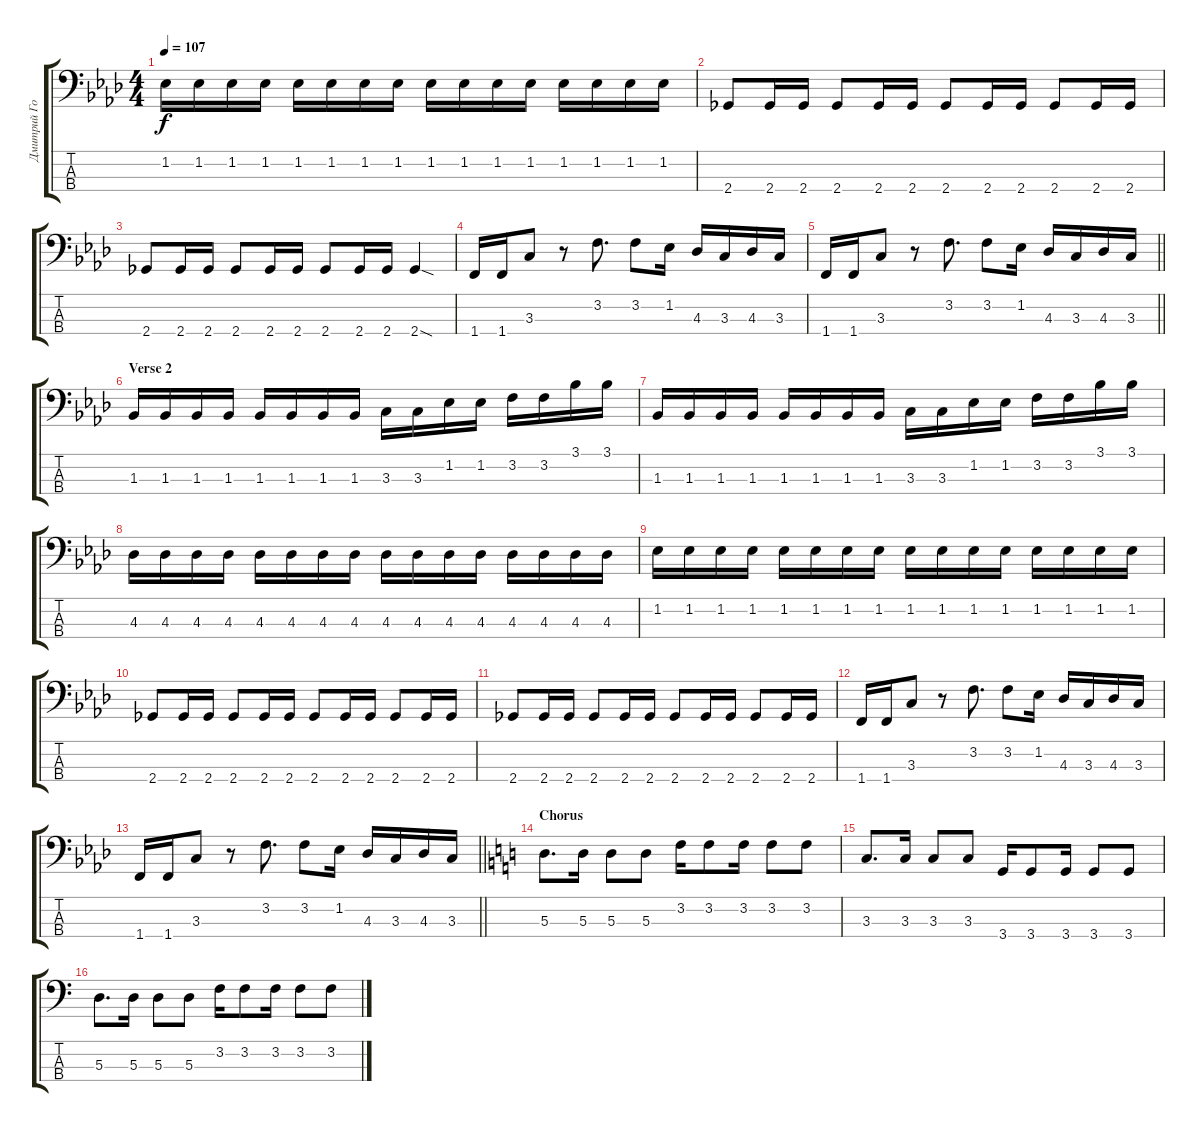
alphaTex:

\track ("Дмитрий Голяшев" "Дмитрий Го") {instrument electricbasspick}
\staff {score tabs}
\tuning (G2 D2 A1 E1) {hide}
\ts (4 4)
\tempo 107
\clef f4
\ks ab
1.2.16{dy f} 1.2.16 1.2.16 1.2.16 1.2.16 1.2.16 1.2.16 1.2.16 1.2.16 1.2.16 1.2.16 1.2.16 1.2.16 1.2.16 1.2.16 1.2.16 |
2.4.8 2.4.16 2.4.16 2.4.8 2.4.16 2.4.16 2.4.8 2.4.16 2.4.16 2.4.8 2.4.16 2.4.16 |
2.4.8 2.4.16 2.4.16 2.4.8 2.4.16 2.4.16 2.4.8 2.4.16 2.4.16 2.4{sod}.4 |
1.4.16 1.4.16 3.3.8 r.8 3.2.8{d} 3.2.8 1.2.16 4.3.16 3.3.16 4.3.16 3.3.16 |
\barLineRight lightlight
1.4.16 1.4.16 3.3.8 r.8 3.2.8{d} 3.2.8 1.2.16 4.3.16 3.3.16 4.3.16 3.3.16 |
\section ("" "Verse 2")
1.3.16 1.3.16 1.3.16 1.3.16 1.3.16 1.3.16 1.3.16 1.3.16 3.3.16 3.3.16 1.2.16 1.2.16 3.2.16 3.2.16 3.1.16 3.1.16 |
1.3.16 1.3.16 1.3.16 1.3.16 1.3.16 1.3.16 1.3.16 1.3.16 3.3.16 3.3.16 1.2.16 1.2.16 3.2.16 3.2.16 3.1.16 3.1.16 |
4.3.16 4.3.16 4.3.16 4.3.16 4.3.16 4.3.16 4.3.16 4.3.16 4.3.16 4.3.16 4.3.16 4.3.16 4.3.16 4.3.16 4.3.16 4.3.16 |
1.2.16 1.2.16 1.2.16 1.2.16 1.2.16 1.2.16 1.2.16 1.2.16 1.2.16 1.2.16 1.2.16 1.2.16 1.2.16 1.2.16 1.2.16 1.2.16 |
2.4.8 2.4.16 2.4.16 2.4.8 2.4.16 2.4.16 2.4.8 2.4.16 2.4.16 2.4.8 2.4.16 2.4.16 |
2.4.8 2.4.16 2.4.16 2.4.8 2.4.16 2.4.16 2.4.8 2.4.16 2.4.16 2.4.8 2.4.16 2.4.16 |
1.4.16 1.4.16 3.3.8 r.8 3.2.8{d} 3.2.8 1.2.16 4.3.16 3.3.16 4.3.16 3.3.16 |
\barLineRight lightlight
1.4.16 1.4.16 3.3.8 r.8 3.2.8{d} 3.2.8 1.2.16 4.3.16 3.3.16 4.3.16 3.3.16 |
\section ("" "Chorus")
\ks c
5.3.8{d} 5.3.16 5.3.8 5.3.8 3.2.16 3.2.8 3.2.16 3.2.8 3.2.8 |
3.3.8{d} 3.3.16 3.3.8 3.3.8 3.4.16 3.4.8 3.4.16 3.4.8 3.4.8 |
5.3.8{d} 5.3.16 5.3.8 5.3.8 3.2.16 3.2.8 3.2.16 3.2.8 3.2.8
